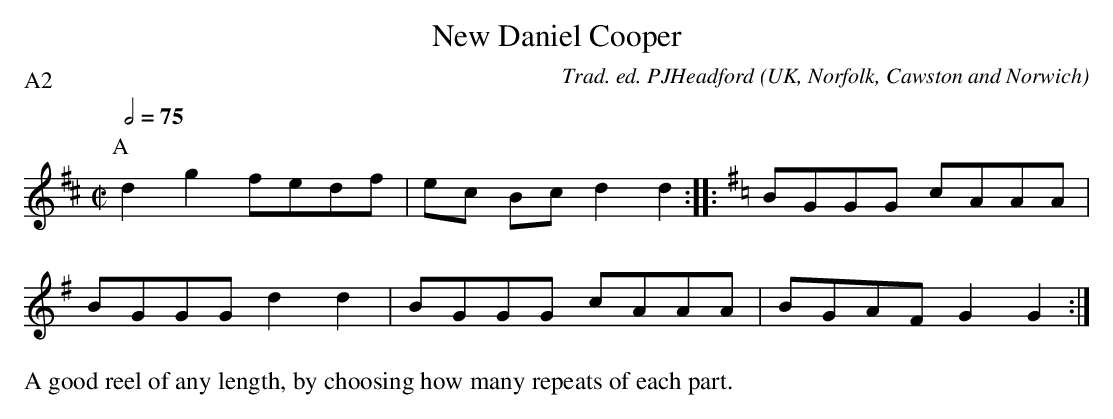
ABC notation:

X:1
T:New Daniel Cooper
C:Trad. ed. PJHeadford
O:UK, Norfolk, Cawston and Norwich
P:A2
M:C|
L:1/8
Q:1/2=75
K:G
P:A
[K:D]d2g2 fedf|ec Bc d2d2:||:[K:G]BGGG cAAA|
BGGG d2d2|BGGG cAAA|BGAF G2G2:|]
